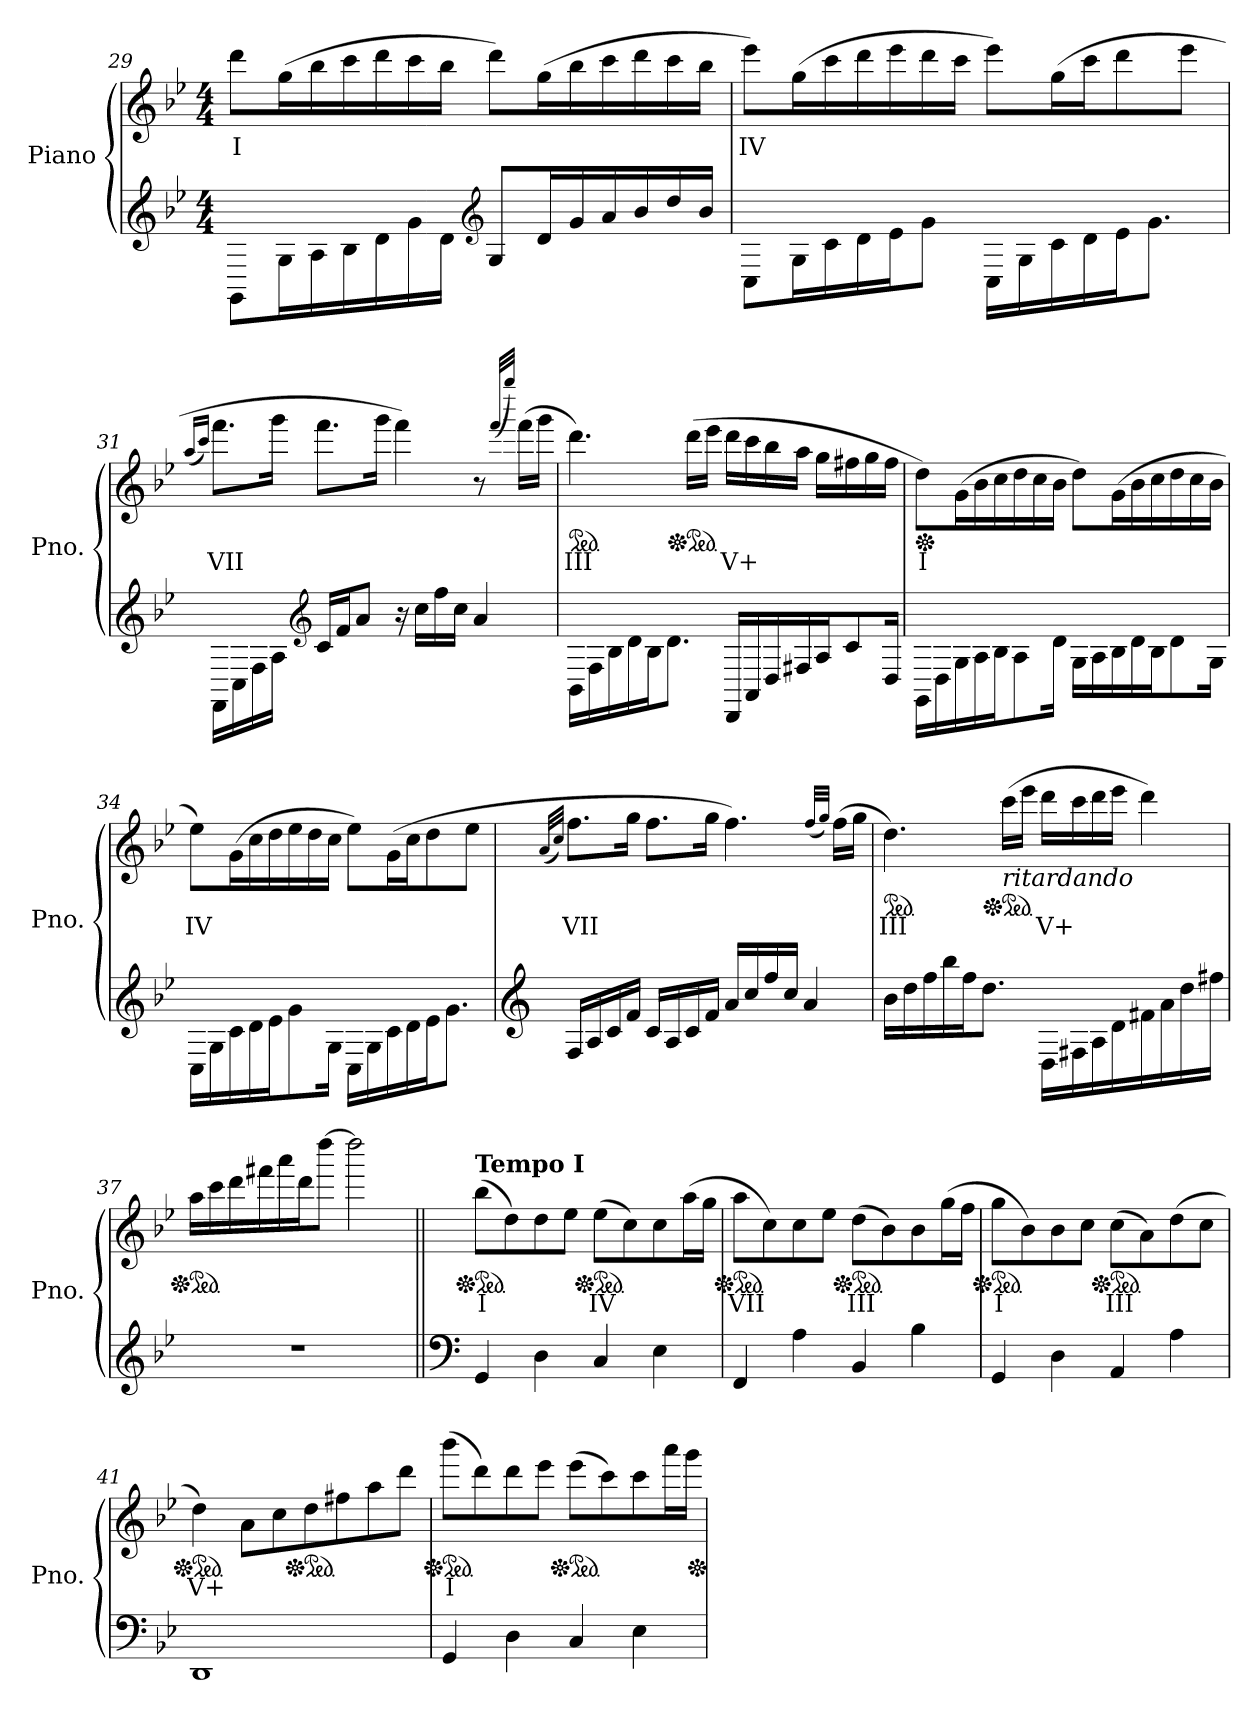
**kern	**kern	**text
*part1	*part1	*part1
*staff2	*staff1	*staff1
*I"Piano	*	*
*I'Pno.	*	*
!!LO:LB:g=z
*clefG2	*clefG2	*
*k[b-e-]	*k[b-e-]	*
*M4/4	*M4/4	*
=29	=29	=29
!	!	!LO:LY:b
8GG\L	8ddd\L	I
16G\L	(>16gg\L	.
16A\	16bb-\	.
16B-\	16ccc\	.
16d\	16ddd\	.
16g\	16ccc\	.
16d\JJ	16bb-\JJ	.
*clefG2	*	*
8G/L	8ddd\L)	.
16d/L	(>16gg\L	.
16g/	16bb-\	.
16a/	16ccc\	.
16b-/	16ddd\	.
16dd/	16ccc\	.
16b-/JJ	16bb-\JJ	.
=30	=30	=30
!	!	!LO:LY:b
8C\L	8eee-\L)	IV
16G\L	(>16gg\L	.
16c\	16ccc\	.
16d\	16ddd\	.
16e-\J	16eee-\	.
8g\J	16ddd\	.
.	16ccc\JJ	.
16C\LL	8eee-\L)	.
16G\	.	.
16c\	(>16gg\L	.
16d\	16ccc\J	.
16e-\J	8ddd\	.
8.g\J	.	.
.	8eee-\J	.
!!LO:PB:g=z
=31	=31	=31
.	(<16qaa/LL	.
.	16qccc/JJ)	.
!	!	!LO:LY:b
16FF\LL	8.fff\L	VII
16C\	.	.
16F\	.	.
16A\JJ	16ggg\Jk	.
*clefG2	*	*
16c/LL	8.fff\L	.
16f/J	.	.
8a/J	.	.
.	16ggg\Jk	.
16r	4fff\)	.
16cc\LL	.	.
16ff\	.	.
16cc\JJ	.	.
4a/	8r	.
.	(<32qfff/LLL	.
.	32qgggg/JJJ)	.
.	(>16fff\LL	.
.	16ggg\JJ	.
=32	=32	=32
*	*ped	*
!	!	!LO:LY:b
16BB-\LL	4.ddd\)	III
16F\	.	.
16B-\	.	.
16d\	.	.
16B-\J	.	.
8.d\J	.	.
*	*Xped	*
*	*ped	*
.	(>16ddd\LL	.
.	16eee-\JJ	.
!	!	!LO:LY:b
16DD/LL	16ddd\LL	V+
16AA/	16ccc\	.
16D/	16bb-\	.
16F#X/	16aa\JJ	.
16A/J	16gg\LL	.
8c/	16ff#X\	.
.	16gg\	.
16D/Jk	16ff#\JJ	.
!!LO:PB:g=z
=33	=33	=33
*	*Xped	*
!	!	!LO:LY:b
16GG\LL	8dd\L)	I
16D\	.	.
16G\	(>16g\L	.
16A\	16b-\	.
16B-\J	16cc\	.
8A\	16dd\	.
.	16cc\	.
16d\Jk	16b-\JJ	.
16G\LL	8dd\L)	.
16A\	.	.
16B-\	(>16g\L	.
16d\	16b-\	.
16B-\J	16cc\	.
8d\	16dd\	.
.	16cc\	.
16G\Jk	16b-\JJ	.
=34	=34	=34
!	!	!LO:LY:b
16C\LL	8ee-\L)	IV
16G\	.	.
16c\	(>16g\L	.
16d\	16cc\	.
16e-\J	16dd\	.
8g\	16ee-\	.
.	16dd\	.
16G\Jk	16cc\JJ	.
16C\LL	8ee-\L)	.
16G\	.	.
16c\	(>16g\L	.
16d\	16cc\J	.
16e-\J	8dd\	.
8.g\J	.	.
.	8ee-\J	.
!!LO:LB:g=z
=35	=35	=35
*clefG2	*	*
.	(<32qa/LLL	.
.	32qcc/JJJ)	.
!	!	!LO:LY:b
16F/LL	8.ff\L	VII
16A/	.	.
16c/	.	.
16f/JJ	16gg\Jk	.
16c/LL	8.ff\L	.
16A/	.	.
16c/	.	.
16f/JJ	16gg\Jk	.
16a/LL	4.ff\)	.
16cc/	.	.
16ff/	.	.
16cc/JJ	.	.
4a/	.	.
.	(<32qff/LLL	.
.	32qgg/JJJ)	.
.	(>16ff\LL	.
.	16gg\JJ	.
=36	=36	=36
*	*ped	*
!	!	!LO:LY:b
16b-\LL	4.dd\)	III
16dd\	.	.
16ff\	.	.
16bb-\	.	.
16ff\J	.	.
8.dd\J	.	.
*	*Xped	*
*	*ped	*
!	!LO:TX:b:i:t=ritardando	!
.	(>16ccc\LL	.
.	16eee-\JJ	.
*	*MM75	*
!	!	!LO:LY:b
(>16D\LL	16ddd\LL	V+
16F#X\	16ccc\	.
*	*MM70	*
16A\	16ddd\	.
16d\	16eee-\JJ	.
16f#X\	4ddd\)	.
16a\	.	.
*	*MM65	*
16dd\	.	.
16ff#X\JJ	.	.
!!LO:LB:g=z
=37	=37	=37
*	*Xped	*
*	*ped	*
1r	16aa\LL	.
.	16ccc\	.
*	*MM55	*
.	16ddd\	.
.	16fff#X\	.
.	16aaa\	.
.	16ddd\J	.
.	[8dddd\J	.
.	2dddd\])	.
=38||	=38||	=38||
*clefF4	*	*
*	*Xped	*
*	*ped	*
*	*MM80	*
!	!LO:TX:a:B:t=Tempo I	!
!	!	!LO:LY:b
4GG/	(>8bb-\L	I
.	8dd\)	.
4D\	8dd\	.
.	8ee-\J	.
*	*Xped	*
*	*ped	*
!	!	!LO:LY:b
4C/	(>8ee-\L	IV
.	8cc\)	.
4E-\	8cc\	.
.	(>16aa\L	.
.	16gg\JJ	.
=39	=39	=39
*	*Xped	*
*	*ped	*
!	!	!LO:LY:b
4FF/	8aa\L	VII
.	8cc\)	.
4A\	8cc\	.
.	8ee-\J	.
*	*Xped	*
*	*ped	*
!	!	!LO:LY:b
4BB-/	(>8dd\L	III
.	8b-\)	.
4B-\	8b-\	.
.	(>16gg\L	.
.	16ff\JJ	.
!!LO:LB:g=z
=40	=40	=40
*	*Xped	*
*	*ped	*
!	!	!LO:LY:b
4GG/	8gg\L	I
.	8b-\)	.
4D\	8b-\	.
.	8cc\J	.
*	*Xped	*
*	*ped	*
!	!	!LO:LY:b
4AA/	(>8cc\L	III
.	8a\)	.
4A\	(>8dd\	.
.	8cc\J	.
=41	=41	=41
*	*Xped	*
*	*ped	*
!	!	!LO:LY:b
1DD	4dd\)	V+
.	8a\L	.
.	8cc\	.
*	*Xped	*
*	*ped	*
.	8dd\	.
.	8ff#X\	.
.	8aa\	.
.	8ddd\J	.
=42	=42	=42
*	*Xped	*
*	*ped	*
!	!	!LO:LY:b
4GG/	(>8bbb-\L	I
.	8ddd\)	.
4D\	8ddd\	.
.	8eee-\J	.
*	*Xped	*
*	*ped	*
4C/	(>8eee-\L	.
.	8ccc\)	.
4E-\	8ccc\	.
.	16aaa\L	.
.	16ggg\JJ	.
*	*Xped	*
=	=	=
*-	*-	*-
